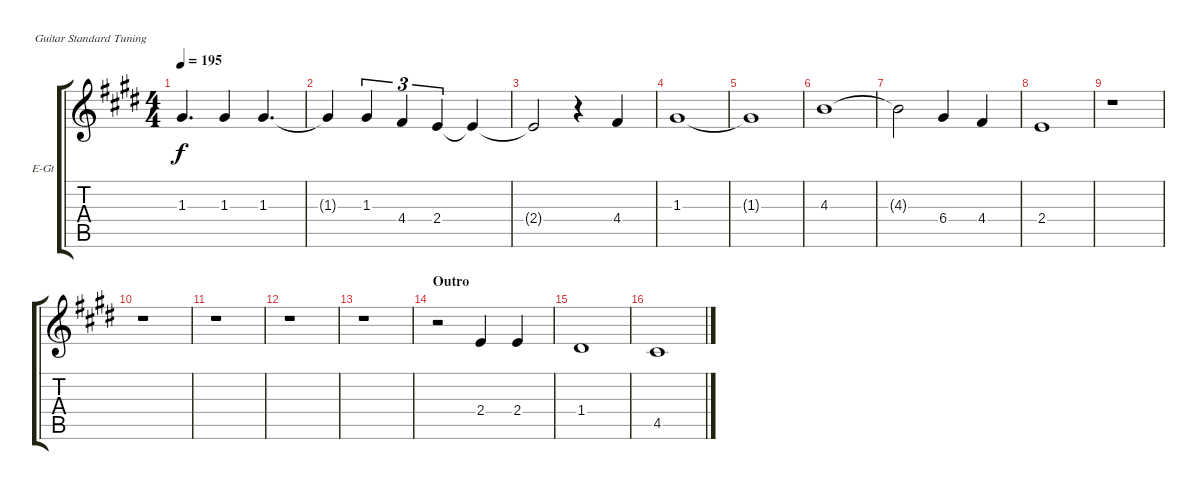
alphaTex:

\defaultSystemsLayout 4
\bracketExtendMode groupsimilarinstruments
\firstSystemTrackNameOrientation horizontal
\otherSystemsTrackNameOrientation horizontal
\track ("Paul's Voice" "E-Gt") {instrument electricguitarclean}
\staff {score tabs}
\tuning (E4 B3 G3 D3 A2 E2)
\ts (4 4)
\tempo 195
\clef g2
\ks e
1.3{t}.4{d dy f} 1.3.4 1.3.4{d} |
1.3{t}.4 1.3.4{tu (3 2)} 4.4.4{tu (3 2)} 2.4.4{tu (3 2)} 2.4{t}.4 |
2.4{t}.2 r.4 4.4.4 |
1.3.1 |
1.3{t}.1 |
4.3.1 |
4.3{t}.2 6.4.4 4.4.4 |
2.4.1 |
r.1 |
r.1 |
r.1 |
r.1 |
r.1 |
\section ("" "Outro")
r.2 2.4.4 2.4.4 |
1.4.1 |
4.5.1
